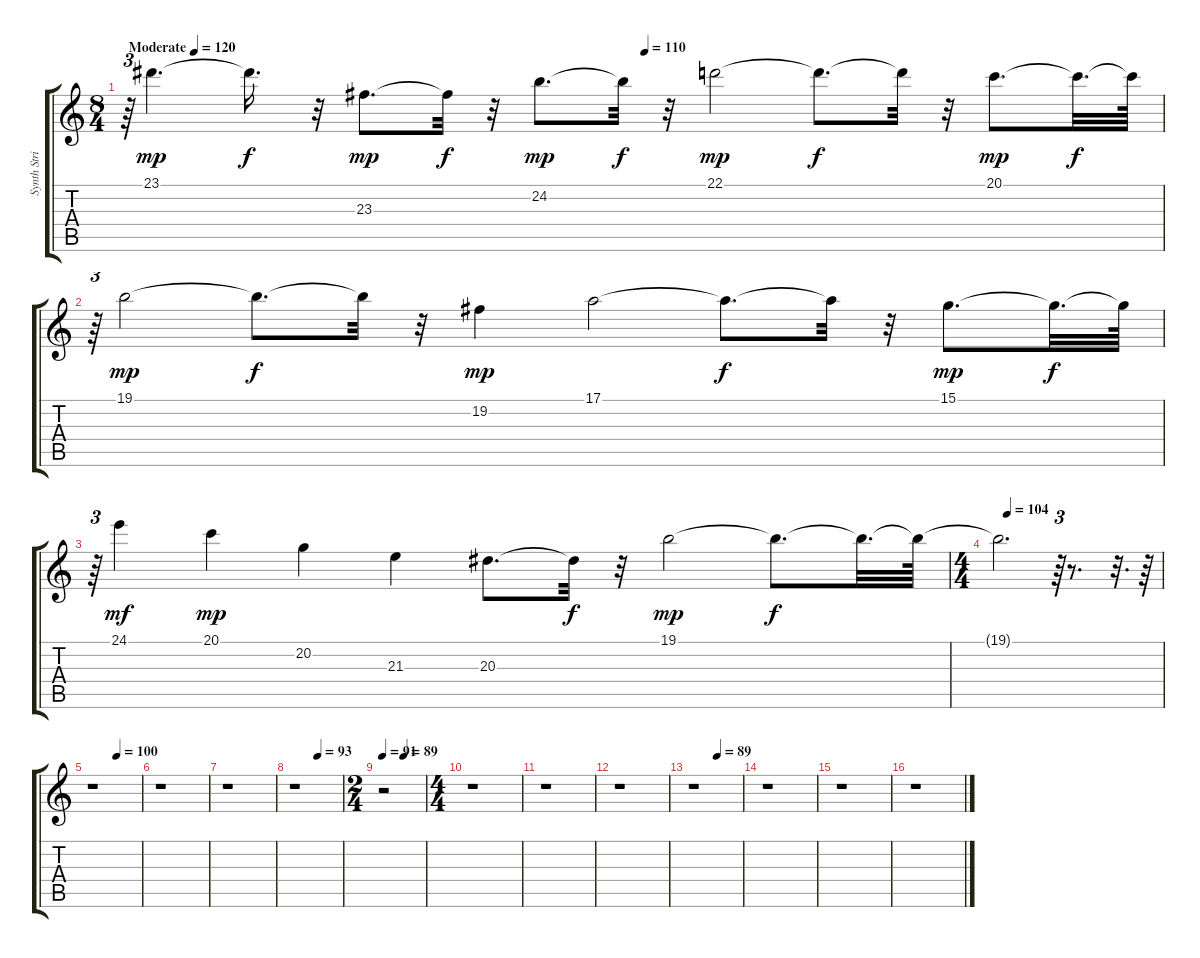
\track ("Synth Strings" "Synth Stri") {instrument synthstrings1}
\staff {score tabs}
\tuning (E4 B3 G3 D3 A2 E2) {hide}
\ts (8 4)
\tempo (120 "Moderate")
\tempo (110 0.5)
\tempo (120 "Moderate")
\clef g2
\ks c
r.64{tu (3 2) dy mp instrument synthstrings1} 23.1.4{d} 23.1{t}.16{d dy f} r.32 23.3.8{d dy mp} 23.3{t}.32{dy f} r.32 24.2.8{d dy mp} 24.2{t}.32{dy f} r.32 22.1.2{dy mp} 22.1{t}.8{d dy f} 22.1{t}.32 r.32 20.1.8{d dy mp} 20.1{t}.32{d dy f} 20.1{t}.64 |
r.64{tu (3 2)} 19.1.2{dy mp} 19.1{t}.8{d dy f} 19.1{t}.32 r.32 19.2.4{dy mp} 17.1.2 17.1{t}.8{d dy f} 17.1{t}.32 r.32 15.1.8{d dy mp} 15.1{t}.32{d dy f} 15.1{t}.64 |
r.64{tu (3 2)} 24.1.4{dy mf} 20.1.4{dy mp} 20.2.4 21.3.4 20.3.8{d} 20.3{t}.32{dy f} r.32 19.1.2{dy mp} 19.1{t}.8{d dy f} 19.1{t}.32{d} 19.1{t}.64 |
\ts (4 4)
\tempo (104 0.0625)
19.1{t}.2{d} r.64{tu (3 2)} r.8{d} r.32{d} r.64 |
\tempo (100 0.5104166666666666)
r.1 |
r.1 |
r.1 |
\tempo (93 0.5)
r.1 |
\ts (2 4)
\tempo 91
\tempo (89 0.5)
r.2 |
\ts (4 4)
r.1 |
r.1 |
r.1 |
\tempo (89 0.5)
r.1 |
r.1 |
r.1 |
r.1
